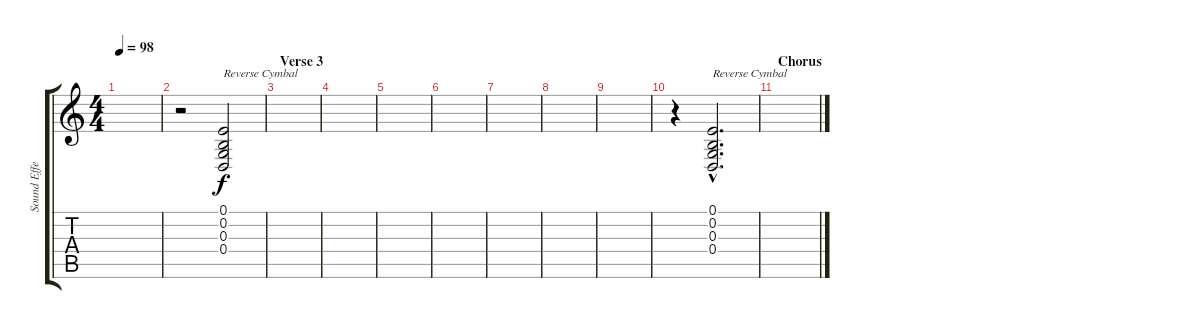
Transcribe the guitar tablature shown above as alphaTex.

\track ("Sound Effects" "Sound Effe") {instrument seashore}
\staff {score tabs}
\tuning (E4 B3 G3 D3 A2 E2) {hide}
\ts (4 4)
\tempo 98
\clef g2
\ks c
|
r.2 (0.1 0.2 0.3 0.4).2{txt "Reverse Cymbal" volume 16 instrument reversecymbal} |
\section ("" "Verse 3")
|
|
|
|
|
|
|
r.4 (0.1{hac} 0.2{hac} 0.3{hac} 0.4{hac}).2{d txt "Reverse Cymbal" volume 16 instrument reversecymbal} |
\section ("" "Chorus")
